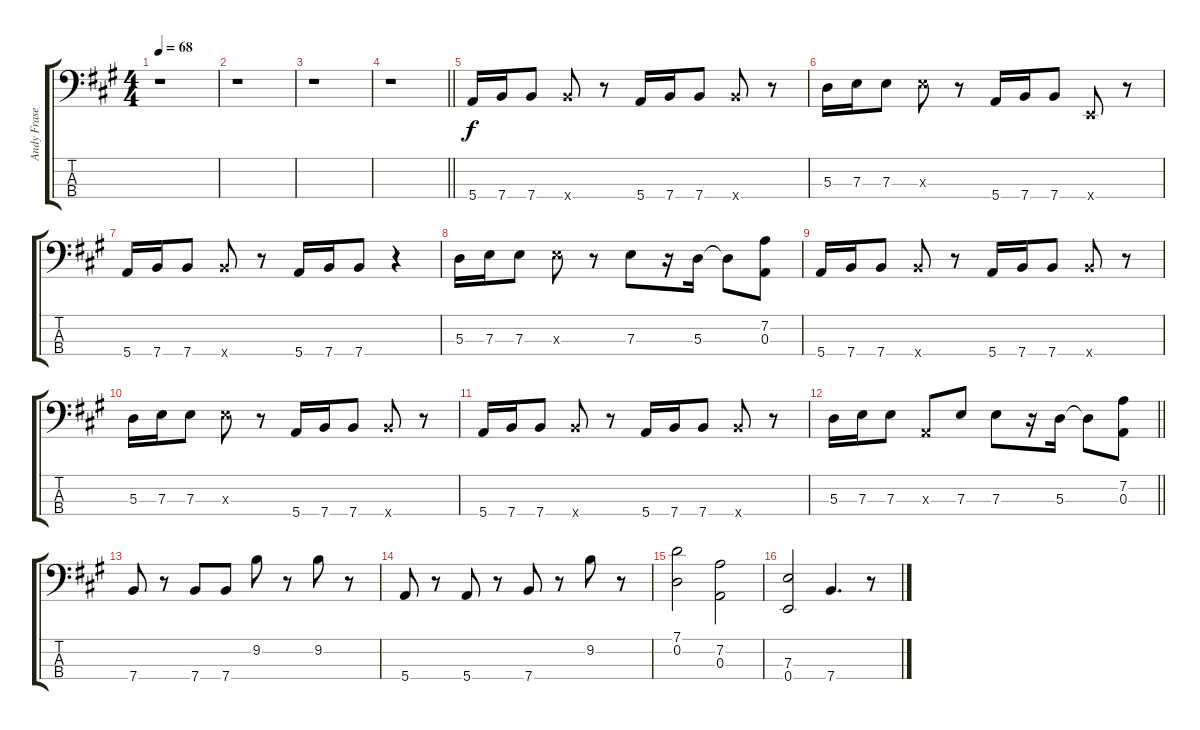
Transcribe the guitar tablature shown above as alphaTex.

\track ("Andy Fraser - Bass" "Andy Frase") {instrument electricbassfinger}
\staff {score tabs}
\tuning (G2 D2 A1 E1) {hide}
\ts (4 4)
\tempo 68
\clef f4
\ks a
r.1{dy f instrument electricbassfinger} |
r.1 |
r.1 |
\barLineRight lightlight
r.1 |
5.4.16 7.4.16 7.4.8 7.4{x}.8 r.8 5.4.16 7.4.16 7.4.8 7.4{x}.8 r.8 |
5.3.16 7.3.16 7.3.8 7.3{x}.8 r.8 5.4.16 7.4.16 7.4.8 0.4{x}.8 r.8 |
5.4.16 7.4.16 7.4.8 7.4{x}.8 r.8 5.4.16 7.4.16 7.4.8 r.4 |
5.3.16 7.3.16 7.3.8 7.3{x}.8 r.8 7.3.8 r.16 5.3.16 5.3{t}.8 (7.2 0.3).8 |
5.4.16 7.4.16 7.4.8 7.4{x}.8 r.8 5.4.16 7.4.16 7.4.8 7.4{x}.8 r.8 |
5.3.16 7.3.16 7.3.8 7.3{x}.8 r.8 5.4.16 7.4.16 7.4.8 7.4{x}.8 r.8 |
5.4.16 7.4.16 7.4.8 7.4{x}.8 r.8 5.4.16 7.4.16 7.4.8 7.4{x}.8 r.8 |
\barLineRight lightlight
5.3.16 7.3.16 7.3.8 0.3{x}.8 7.3.8 7.3.8 r.16 5.3.16 5.3{t}.8 (7.2 0.3).8 |
7.4.8 r.8 7.4.8 7.4.8 9.2.8 r.8 9.2.8 r.8 |
5.4.8 r.8 5.4.8 r.8 7.4.8 r.8 9.2.8 r.8 |
(7.1 0.2).2 (7.2 0.3).2 |
(7.3 0.4).2 7.4.4{d} r.8
